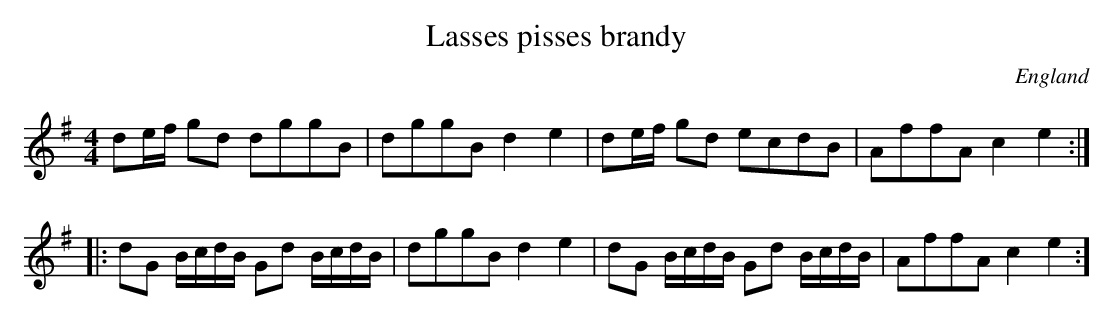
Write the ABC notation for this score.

X:1
T:Lasses pisses brandy
O:England
M:4/4
K:G
de/f/ gd dggB | dggB d2e2 | de/f/ gd ecdB | AffA c2e2 ::
dG B/c/d/B/ Gd B/c/d/B/ | dggB d2e2 | dG B/c/d/B/ Gd B/c/d/B/ | AffA c2e2 :]
